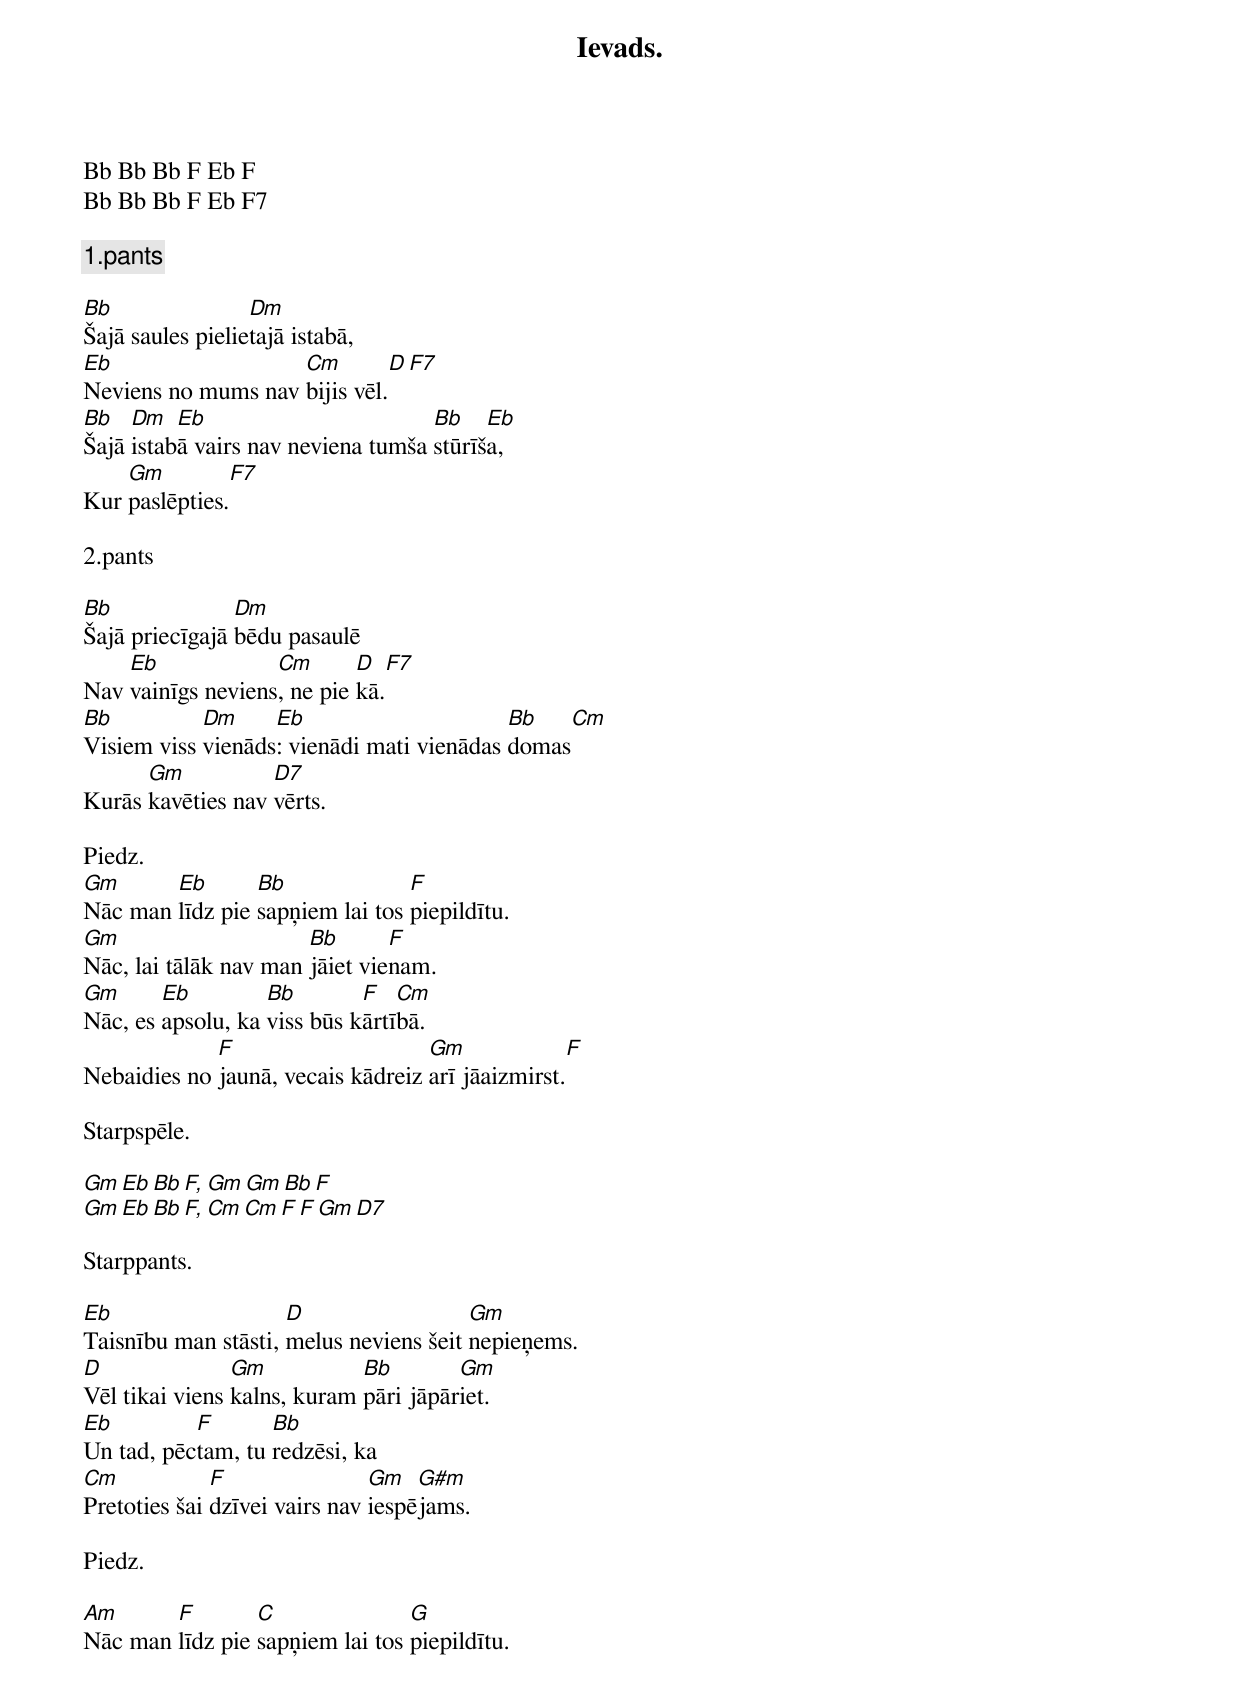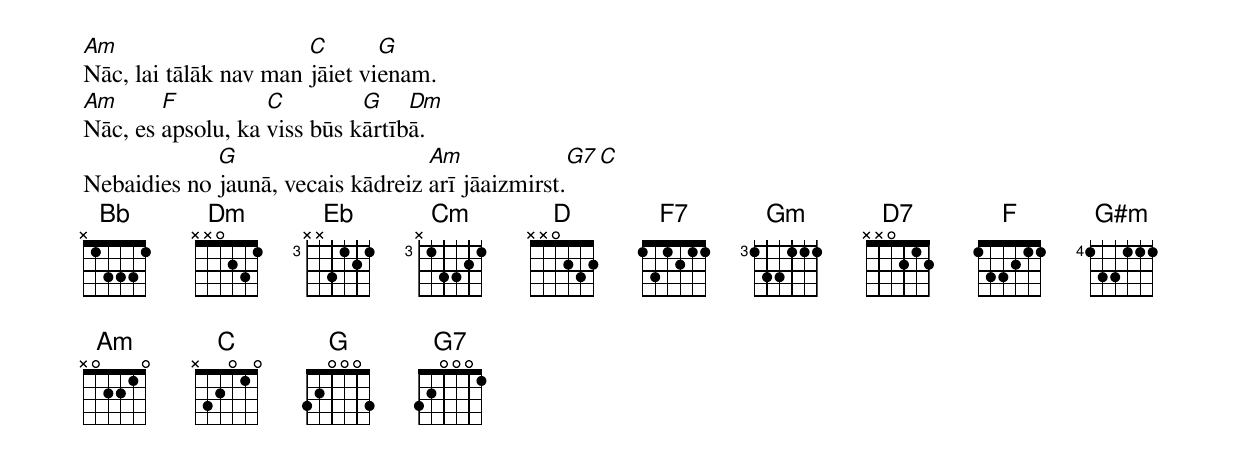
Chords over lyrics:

Ievads.
Bb Bb Bb F Eb F
Bb Bb Bb F Eb F7

1.pants

Bb                Dm
Šajā saules pielietajā istabā,
Eb                  Cm         D F7
Neviens no mums nav bijis vēl.
Bb   Dm   Eb                        Bb    Eb
Šajā istabā vairs nav neviena tumša stūrīša,
    Gm            F7
Kur paslēpties.

2.pants

Bb              Dm
Šajā priecīgajā bēdu pasaulē
    Eb             Cm       D   F7
Nav vainīgs neviens, ne pie kā.
Bb          Dm     Eb                      Bb       Cm
Visiem viss vienāds: vienādi mati vienādas domas
      Gm           D7
Kurās kavēties nav vērts.

Piedz.
Gm      Eb       Bb              F
Nāc man līdz pie sapņiem lai tos piepildītu.
Gm                     Bb       F
Nāc, lai tālāk nav man jāiet vienam.
Gm      Eb         Bb        F   Cm
Nāc, es apsolu, ka viss būs kārtībā.
             F                     Gm               F
Nebaidies no jaunā, vecais kādreiz arī jāaizmirst.

Starpspēle.

Gm Eb Bb F, Gm Gm Bb F
Gm Eb Bb F, Cm Cm F F Gm D7

Starppants.

Eb                   D                  Gm
Taisnību man stāsti, melus neviens šeit nepieņems.
D               Gm           Bb        Gm
Vēl tikai viens kalns, kuram pāri jāpāriet.
Eb         F       Bb
Un tad, pēctam, tu redzēsi, ka
Cm            F                Gm   G#m
Pretoties šai dzīvei vairs nav iespējams.

Piedz.

Am      F        C               G
Nāc man līdz pie sapņiem lai tos piepildītu.
Am                     C       G
Nāc, lai tālāk nav man jāiet vienam.
Am      F          C         G    Dm
Nāc, es apsolu, ka viss būs kārtībā.
             G                     Am               G7   C
Nebaidies no jaunā, vecais kādreiz arī jāaizmirst.
